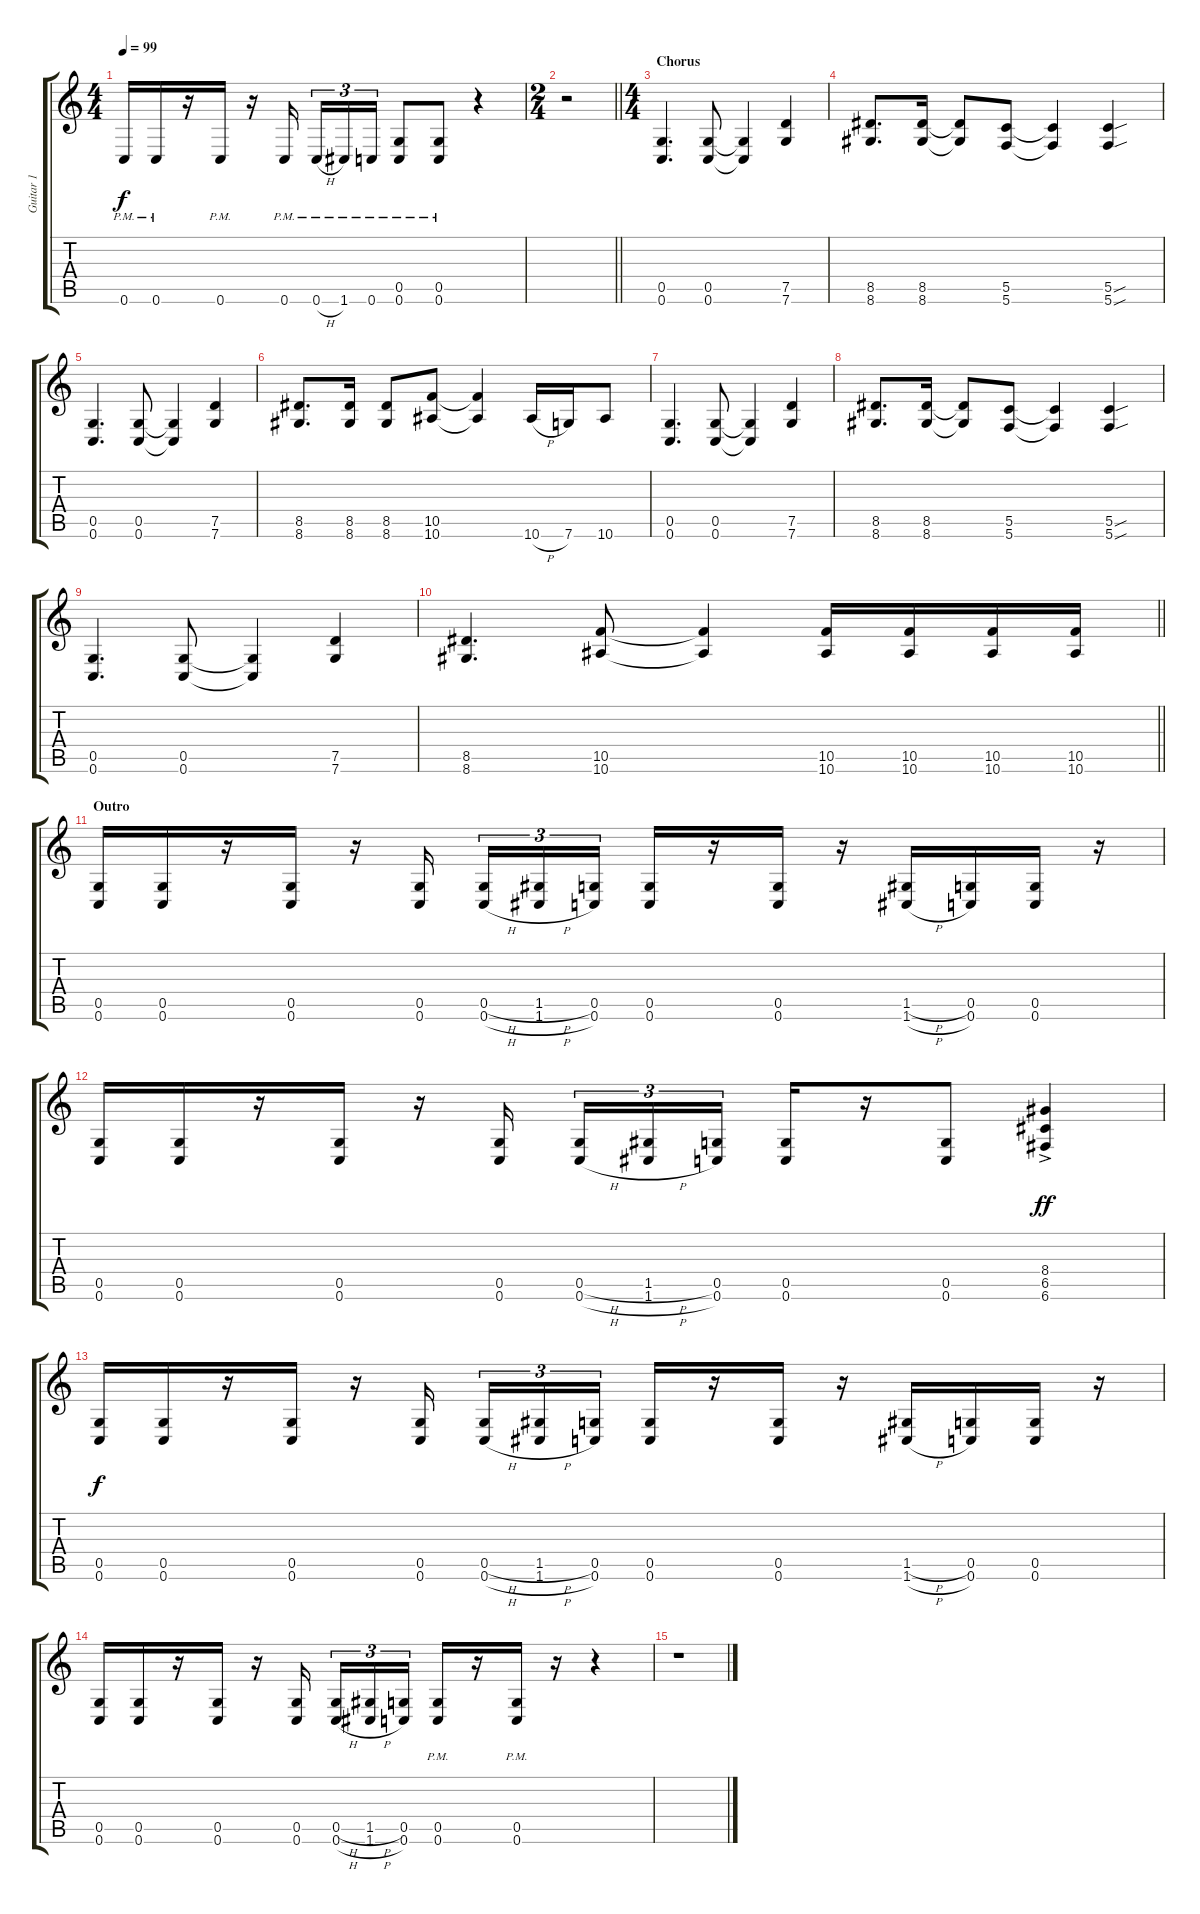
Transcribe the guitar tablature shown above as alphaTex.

\track ("Guitar 1" "Guitar 1") {instrument distortionguitar}
\staff {score tabs}
\tuning (D4 A3 F3 C3 G2 C2) {hide}
\ts (4 4)
\tempo 99
\clef g2
\ks c
0.6{pm}.16{dy f} 0.6{pm}.16 r.16 0.6{pm}.16 r.16 0.6{pm}.16{beam splitsecondary} 0.6{h pm}.16{tu (3 2)} 1.6{pm}.16{tu (3 2)} 0.6{pm}.16{tu (3 2)} (0.5{pm} 0.6{pm}).8 (0.5{pm} 0.6{pm}).8 r.4 |
\ts (2 4)
\barLineRight lightlight
r.2 |
\ts (4 4)
\section ("" "Chorus")
(0.5 0.6).4{d} (0.5 0.6).8 (0.5{t} 0.6{t}).4 (7.5 7.6).4 |
(8.5 8.6).8{d} (8.5 8.6).16 (8.5{t} 8.6{t}).8 (5.5 5.6).8 (5.5{t} 5.6{t}).4 (5.5{sou} 5.6{sou}).4 |
(0.5 0.6).4{d} (0.5 0.6).8 (0.5{t} 0.6{t}).4 (7.5 7.6).4 |
(8.5 8.6).8{d} (8.5 8.6).16 (8.5 8.6).8 (10.5 10.6).8 (10.5{t} 10.6{t}).4 10.6{h}.16 7.6.16 10.6.8 |
(0.5 0.6).4{d} (0.5 0.6).8 (0.5{t} 0.6{t}).4 (7.5 7.6).4 |
(8.5 8.6).8{d} (8.5 8.6).16 (8.5{t} 8.6{t}).8 (5.5 5.6).8 (5.5{t} 5.6{t}).4 (5.5{sou} 5.6{sou}).4 |
(0.5 0.6).4{d} (0.5 0.6).8 (0.5{t} 0.6{t}).4 (7.5 7.6).4 |
\barLineRight lightlight
(8.5 8.6).4{d} (10.5 10.6).8 (10.5{t} 10.6{t}).4 (10.5 10.6).16 (10.5 10.6).16 (10.5 10.6).16 (10.5 10.6).16 |
\section ("" "Outro")
(0.5 0.6).16 (0.5 0.6).16 r.16 (0.5 0.6).16 r.16 (0.5 0.6).16{beam splitsecondary} (0.5{h} 0.6{h}).16{tu (3 2)} (1.5{h} 1.6{h}).16{tu (3 2)} (0.5 0.6).16{tu (3 2)} (0.5 0.6).16 r.16 (0.5 0.6).16 r.16 (1.5{h} 1.6{h}).16 (0.5 0.6).16 (0.5 0.6).16 r.16 |
(0.5 0.6).16 (0.5 0.6).16 r.16 (0.5 0.6).16 r.16 (0.5 0.6).16{beam splitsecondary} (0.5{h} 0.6{h}).16{tu (3 2)} (1.5{h} 1.6{h}).16{tu (3 2)} (0.5 0.6).16{tu (3 2)} (0.5 0.6).16 r.16 (0.5 0.6).8 (8.4{ac} 6.5{ac} 6.6{ac}).4{dy ff} |
(0.5 0.6).16{dy f} (0.5 0.6).16 r.16 (0.5 0.6).16 r.16 (0.5 0.6).16{beam splitsecondary} (0.5{h} 0.6{h}).16{tu (3 2)} (1.5{h} 1.6{h}).16{tu (3 2)} (0.5 0.6).16{tu (3 2)} (0.5 0.6).16 r.16 (0.5 0.6).16 r.16 (1.5{h} 1.6{h}).16 (0.5 0.6).16 (0.5 0.6).16 r.16 |
(0.5 0.6).16 (0.5 0.6).16 r.16 (0.5 0.6).16 r.16 (0.5 0.6).16{beam splitsecondary} (0.5{h} 0.6{h}).16{tu (3 2)} (1.5{h} 1.6{h}).16{tu (3 2)} (0.5 0.6).16{tu (3 2)} (0.5{pm} 0.6{pm}).16 r.16 (0.5{pm} 0.6{pm}).16 r.16 r.4 |
r.1
